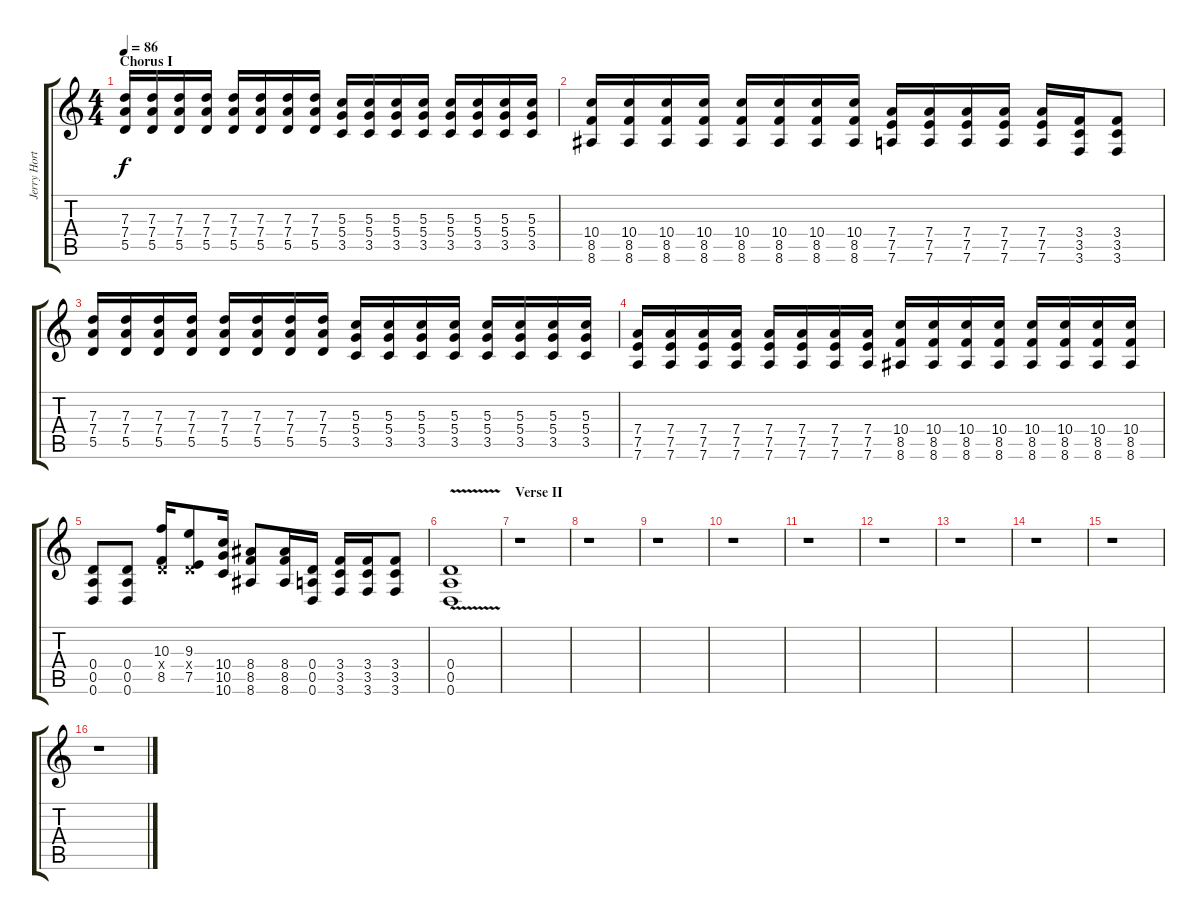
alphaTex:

\track ("Jerry Horton - 2nd Guitar" "Jerry Hort") {instrument distortionguitar}
\staff {score tabs}
\tuning (E4 B3 G3 D3 A2 D2) {hide}
\ts (4 4)
\section ("" "Chorus I")
\tempo 86
\clef g2
\ks c
(7.3 7.4 5.5).16{dy f} (7.3 7.4 5.5).16 (7.3 7.4 5.5).16 (7.3 7.4 5.5).16 (7.3 7.4 5.5).16 (7.3 7.4 5.5).16 (7.3 7.4 5.5).16 (7.3 7.4 5.5).16 (5.3 5.4 3.5).16 (5.3 5.4 3.5).16 (5.3 5.4 3.5).16 (5.3 5.4 3.5).16 (5.3 5.4 3.5).16 (5.3 5.4 3.5).16 (5.3 5.4 3.5).16 (5.3 5.4 3.5).16 |
(10.4 8.5 8.6).16 (10.4 8.5 8.6).16 (10.4 8.5 8.6).16 (10.4 8.5 8.6).16 (10.4 8.5 8.6).16 (10.4 8.5 8.6).16 (10.4 8.5 8.6).16 (10.4 8.5 8.6).16 (7.4 7.5 7.6).16 (7.4 7.5 7.6).16 (7.4 7.5 7.6).16 (7.4 7.5 7.6).16 (7.4 7.5 7.6).16 (3.4 3.5 3.6).16 (3.4 3.5 3.6).8 |
(7.3 7.4 5.5).16 (7.3 7.4 5.5).16 (7.3 7.4 5.5).16 (7.3 7.4 5.5).16 (7.3 7.4 5.5).16 (7.3 7.4 5.5).16 (7.3 7.4 5.5).16 (7.3 7.4 5.5).16 (5.3 5.4 3.5).16 (5.3 5.4 3.5).16 (5.3 5.4 3.5).16 (5.3 5.4 3.5).16 (5.3 5.4 3.5).16 (5.3 5.4 3.5).16 (5.3 5.4 3.5).16 (5.3 5.4 3.5).16 |
(7.4 7.5 7.6).16 (7.4 7.5 7.6).16 (7.4 7.5 7.6).16 (7.4 7.5 7.6).16 (7.4 7.5 7.6).16 (7.4 7.5 7.6).16 (7.4 7.5 7.6).16 (7.4 7.5 7.6).16 (10.4 8.5 8.6).16 (10.4 8.5 8.6).16 (10.4 8.5 8.6).16 (10.4 8.5 8.6).16 (10.4 8.5 8.6).16 (10.4 8.5 8.6).16 (10.4 8.5 8.6).16 (10.4 8.5 8.6).16 |
(0.4 0.5 0.6).8 (0.4 0.5 0.6).8 (10.3 0.4{x} 8.5).16 (9.3 0.4{x} 7.5).8 (10.4 10.5 10.6).16 (8.4 8.5 8.6).8 (8.4 8.5 8.6).16 (0.4 0.5 0.6).16 (3.4 3.5 3.6).16 (3.4 3.5 3.6).16 (3.4 3.5 3.6).8 |
(0.4{v} 0.5{v} 0.6{v}).1 |
\section ("" "Verse II")
r.1 |
r.1 |
r.1 |
r.1 |
r.1 |
r.1 |
r.1 |
r.1 |
r.1 |
r.1
